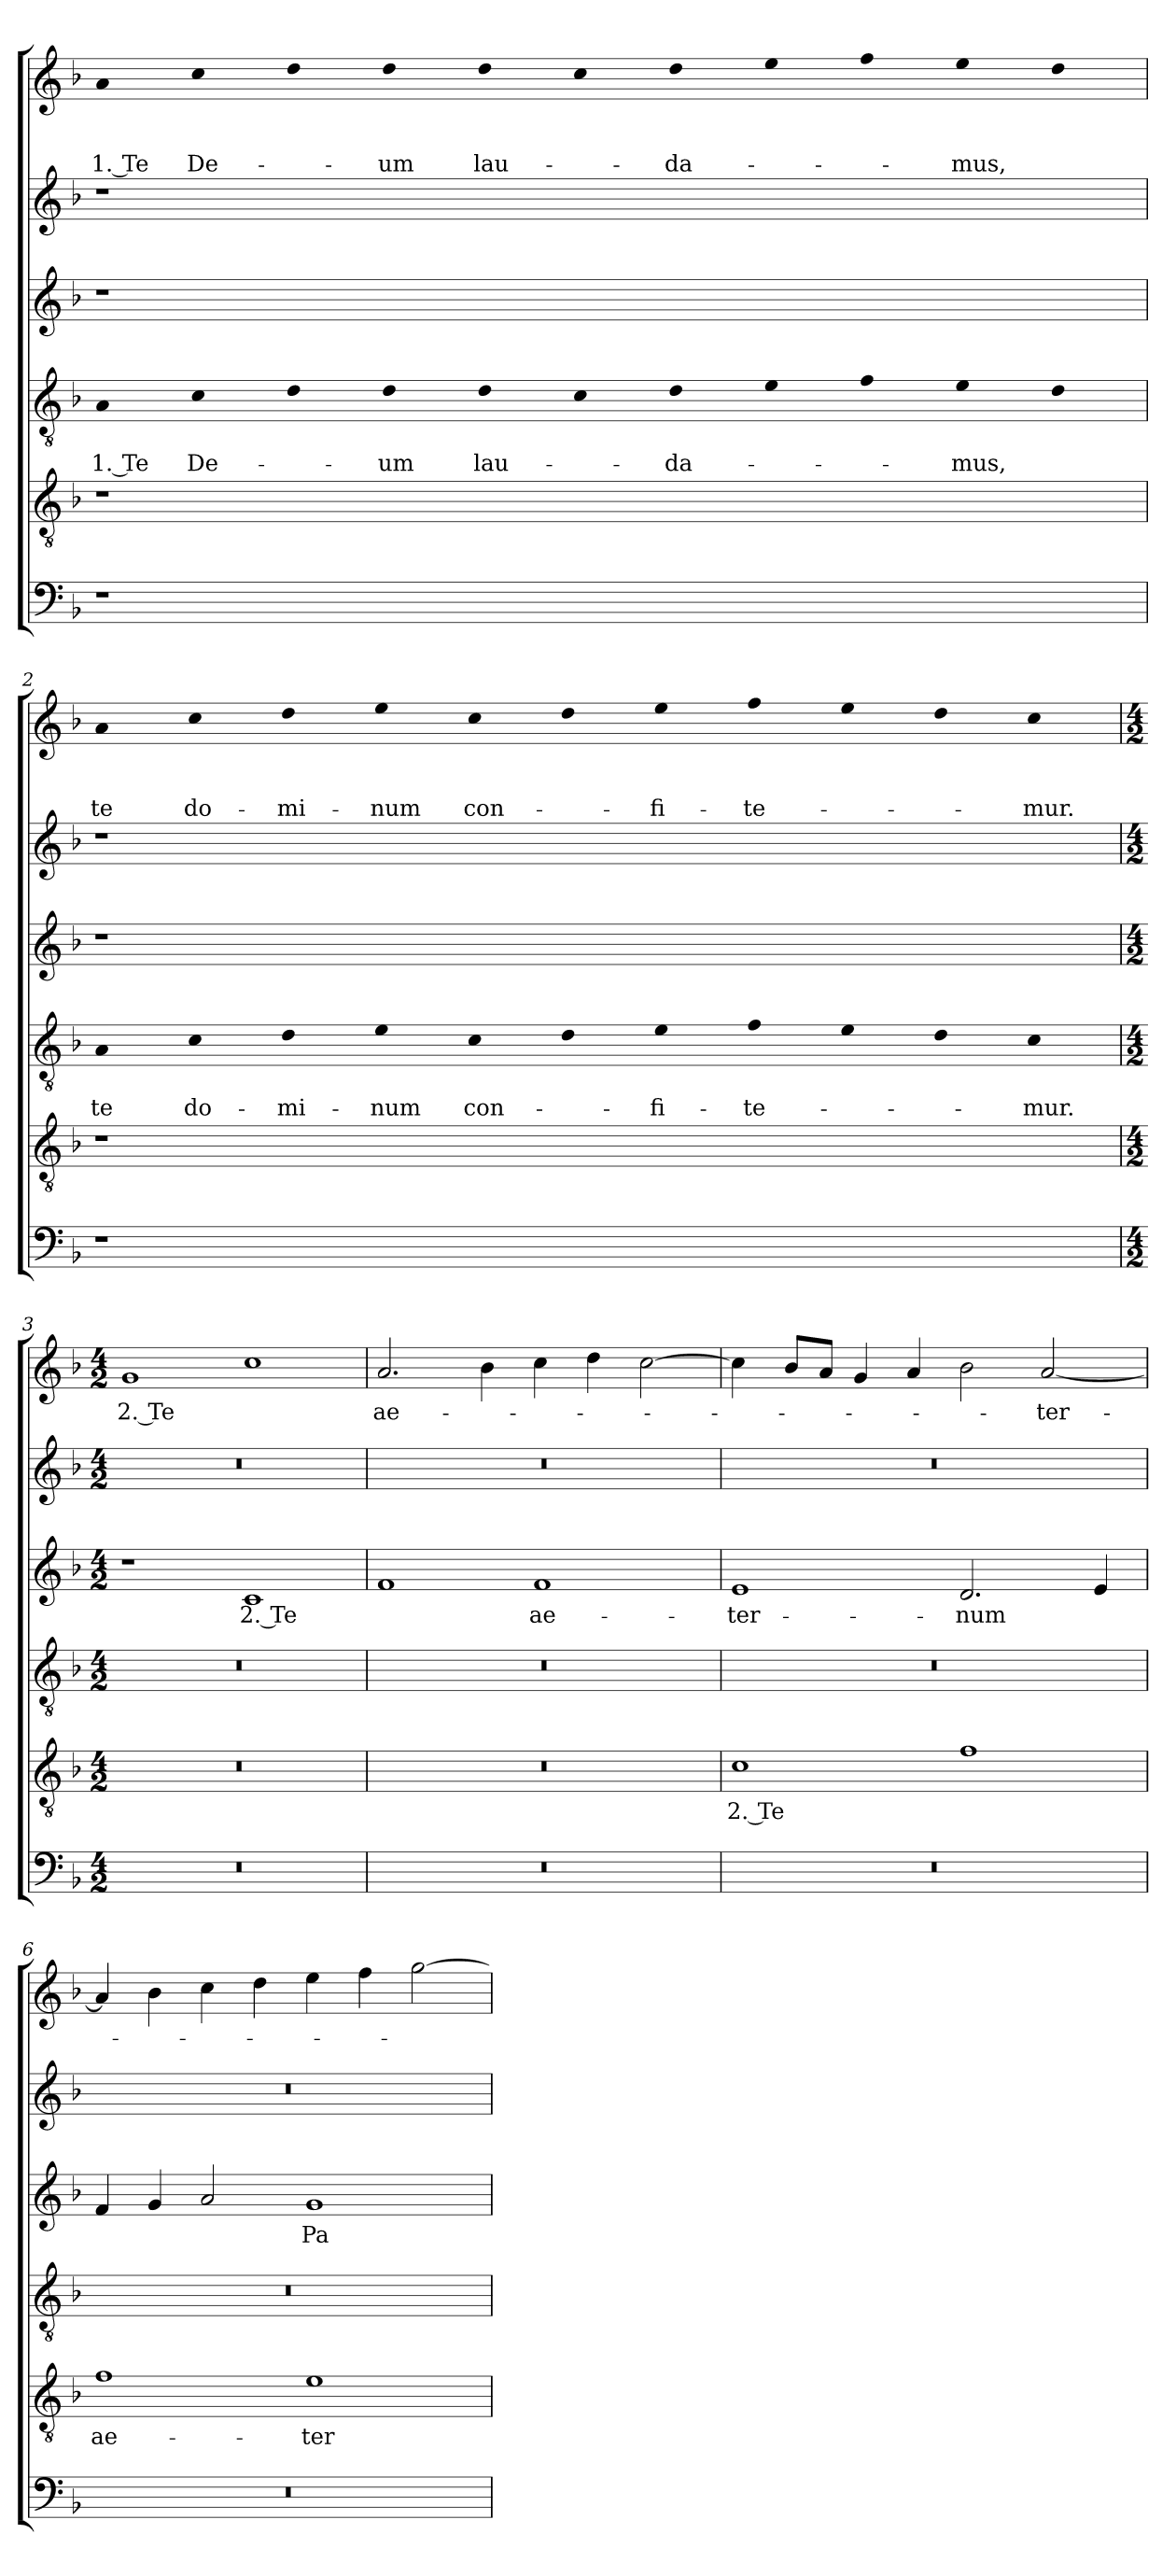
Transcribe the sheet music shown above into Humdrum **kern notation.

**kern	**kern	**text	**kern	**text	**text	**kern	**text	**kern	**kern	**text	**text	**text
*part6	*part5	*part5	*part4	*part4	*part4	*part3	*part3	*part2	*part1	*part1	*part1	*part1
*staff6	*staff5	*staff5	*staff4	*staff4	*staff4	*staff3	*staff3	*staff2	*staff1	*staff1	*staff1	*staff1
*clefF4	*clefGv2	*	*clefGv2	*	*	*clefG2	*	*clefG2	*clefG2	*	*	*
*k[b-]	*k[b-]	*	*k[b-]	*	*	*k[b-]	*	*k[b-]	*k[b-]	*	*	*
*F:	*F:	*	*F:	*	*	*F:	*	*F:	*F:	*	*	*
=1	=1	=1	=1	=1	=1	=1	=1	=1	=1	=1	=1	=1
!	!	!	!LO:N:head=solid	!	!LO:LY:b	!	!	!	!LO:N:head=solid	!	!	!LO:LY:b
1r	1r	.	1A	.	1. Te	1r	.	1r	1a	.	.	1. Te
!	!	!	!LO:N:head=solid	!	!LO:LY:b	!	!	!	!LO:N:head=solid	!	!	!LO:LY:b
000ryy	000ryy	.	1c	.	De-	000ryy	.	000ryy	1cc	.	.	De-
!	!	!	!LO:N:head=solid	!	!	!	!	!	!LO:N:head=solid	!	!	!
.	.	.	1d	.	.	.	.	.	1dd	.	.	.
!	!	!	!LO:N:head=solid	!	!LO:LY:b	!	!	!	!LO:N:head=solid	!	!	!LO:LY:b
.	.	.	1d	.	-um	.	.	.	1dd	.	.	-um
!	!	!	!LO:N:head=solid	!	!LO:LY:b	!	!	!	!LO:N:head=solid	!	!	!LO:LY:b
.	.	.	1d	.	lau-	.	.	.	1dd	.	.	lau-
!	!	!	!LO:N:head=solid	!	!	!	!	!	!LO:N:head=solid	!	!	!
.	.	.	1c	.	.	.	.	.	1cc	.	.	.
!	!	!	!LO:N:head=solid	!	!LO:LY:b	!	!	!	!LO:N:head=solid	!	!	!LO:LY:b
.	.	.	1d	.	-da-	.	.	.	1dd	.	.	-da-
!	!	!	!LO:N:head=solid	!	!	!	!	!	!LO:N:head=solid	!	!	!
.	.	.	1e	.	.	.	.	.	1ee	.	.	.
!	!	!	!LO:N:head=solid	!	!	!	!	!	!LO:N:head=solid	!	!	!
.	.	.	1f	.	.	.	.	.	1ff	.	.	.
!	!	!	!LO:N:head=solid	!	!LO:LY:b	!	!	!	!LO:N:head=solid	!	!	!LO:LY:b
0ryy	0ryy	.	1e	.	-mus,	0ryy	.	0ryy	1ee	.	.	-mus,
!	!	!	!LO:N:head=solid	!	!	!	!	!	!LO:N:head=solid	!	!	!
.	.	.	1d	.	.	.	.	.	1dd	.	.	.
=2	=2	=2	=2	=2	=2	=2	=2	=2	=2	=2	=2	=2
!	!	!	!LO:N:head=solid	!	!LO:LY:b	!	!	!	!LO:N:head=solid	!	!	!LO:LY:b
1r	1r	.	1A	.	te	1r	.	1r	1a	.	.	te
!	!	!	!LO:N:head=solid	!	!LO:LY:b	!	!	!	!LO:N:head=solid	!	!	!LO:LY:b
000ryy	000ryy	.	1c	.	do-	000ryy	.	000ryy	1cc	.	.	do-
!	!	!	!LO:N:head=solid	!	!LO:LY:b	!	!	!	!LO:N:head=solid	!	!	!LO:LY:b
.	.	.	1d	.	-mi-	.	.	.	1dd	.	.	-mi-
!	!	!	!LO:N:head=solid	!	!LO:LY:b	!	!	!	!LO:N:head=solid	!	!	!LO:LY:b
.	.	.	1e	.	-num	.	.	.	1ee	.	.	-num
!	!	!	!LO:N:head=solid	!	!LO:LY:b	!	!	!	!LO:N:head=solid	!	!	!LO:LY:b
.	.	.	1c	.	con-	.	.	.	1cc	.	.	con-
!	!	!	!LO:N:head=solid	!	!	!	!	!	!LO:N:head=solid	!	!	!
.	.	.	1d	.	.	.	.	.	1dd	.	.	.
!	!	!	!LO:N:head=solid	!	!LO:LY:b	!	!	!	!LO:N:head=solid	!	!	!LO:LY:b
.	.	.	1e	.	-fi-	.	.	.	1ee	.	.	-fi-
!	!	!	!LO:N:head=solid	!	!LO:LY:b	!	!	!	!LO:N:head=solid	!	!	!LO:LY:b
.	.	.	1f	.	-te-	.	.	.	1ff	.	.	-te-
!	!	!	!LO:N:head=solid	!	!	!	!	!	!LO:N:head=solid	!	!	!
.	.	.	1e	.	.	.	.	.	1ee	.	.	.
!	!	!	!LO:N:head=solid	!	!	!	!	!	!LO:N:head=solid	!	!	!
0ryy	0ryy	.	1d	.	.	0ryy	.	0ryy	1dd	.	.	.
!	!	!	!LO:N:head=solid	!	!LO:LY:b	!	!	!	!LO:N:head=solid	!	!	!LO:LY:b
.	.	.	1c	.	-mur.	.	.	.	1cc	.	.	-mur.
!!LO:LB:g=z
=3	=3	=3	=3	=3	=3	=3	=3	=3	=3	=3	=3	=3
*M4/2	*M4/2	*	*M4/2	*	*	*M4/2	*	*M4/2	*M4/2	*	*	*
!	!	!	!	!	!	!	!	!	!	!LO:LY:b	!	!
0r	0r	.	0r	.	.	1r	.	0r	1g	2. Te	.	.
!	!	!	!	!	!	!	!LO:LY:b	!	!	!	!	!
.	.	.	.	.	.	1c	2. Te	.	1cc	.	.	.
=4	=4	=4	=4	=4	=4	=4	=4	=4	=4	=4	=4	=4
!	!	!	!	!	!	!	!	!	!	!LO:LY:b	!	!
0r	0r	.	0r	.	.	1f	.	0r	2.a/	ae-	.	.
.	.	.	.	.	.	.	.	.	4b-\	.	.	.
!	!	!	!	!	!	!	!LO:LY:b	!	!	!	!	!
.	.	.	.	.	.	1f	ae-	.	4cc\	.	.	.
.	.	.	.	.	.	.	.	.	4dd\	.	.	.
.	.	.	.	.	.	.	.	.	[2cc\	.	.	.
=5	=5	=5	=5	=5	=5	=5	=5	=5	=5	=5	=5	=5
!	!	!LO:LY:b	!	!	!	!	!LO:LY:b	!	!	!	!	!
0r	1c	2. Te	0r	.	.	1e	-ter-	0r	4cc\]	.	.	.
.	.	.	.	.	.	.	.	.	8b-/L	.	.	.
.	.	.	.	.	.	.	.	.	8a/J	.	.	.
.	.	.	.	.	.	.	.	.	4g/	.	.	.
.	.	.	.	.	.	.	.	.	4a/	.	.	.
!	!	!	!	!	!	!	!LO:LY:b	!	!	!	!	!
.	1f	.	.	.	.	2.d/	-num	.	2b-\	.	.	.
!	!	!	!	!	!	!	!	!	!	!LO:LY:b	!	!
.	.	.	.	.	.	.	.	.	[2a/	-ter-	.	.
.	.	.	.	.	.	4e/	.	.	.	.	.	.
=6	=6	=6	=6	=6	=6	=6	=6	=6	=6	=6	=6	=6
!	!	!LO:LY:b	!	!	!	!	!	!	!	!	!	!
0r	1f	ae-	0r	.	.	4f/	.	0r	4a/]	.	.	.
.	.	.	.	.	.	4g/	.	.	4b-\	.	.	.
.	.	.	.	.	.	2a/	.	.	4cc\	.	.	.
.	.	.	.	.	.	.	.	.	4dd\	.	.	.
!	!	!LO:LY:b	!	!	!	!	!LO:LY:b	!	!	!	!	!
.	1e	-ter-	.	.	.	1g	Pa-	.	4ee\	.	.	.
.	.	.	.	.	.	.	.	.	4ff\	.	.	.
.	.	.	.	.	.	.	.	.	[2gg\	.	.	.
=	=	=	=	=	=	=	=	=	=	=	=	=
*-	*-	*-	*-	*-	*-	*-	*-	*-	*-	*-	*-	*-
